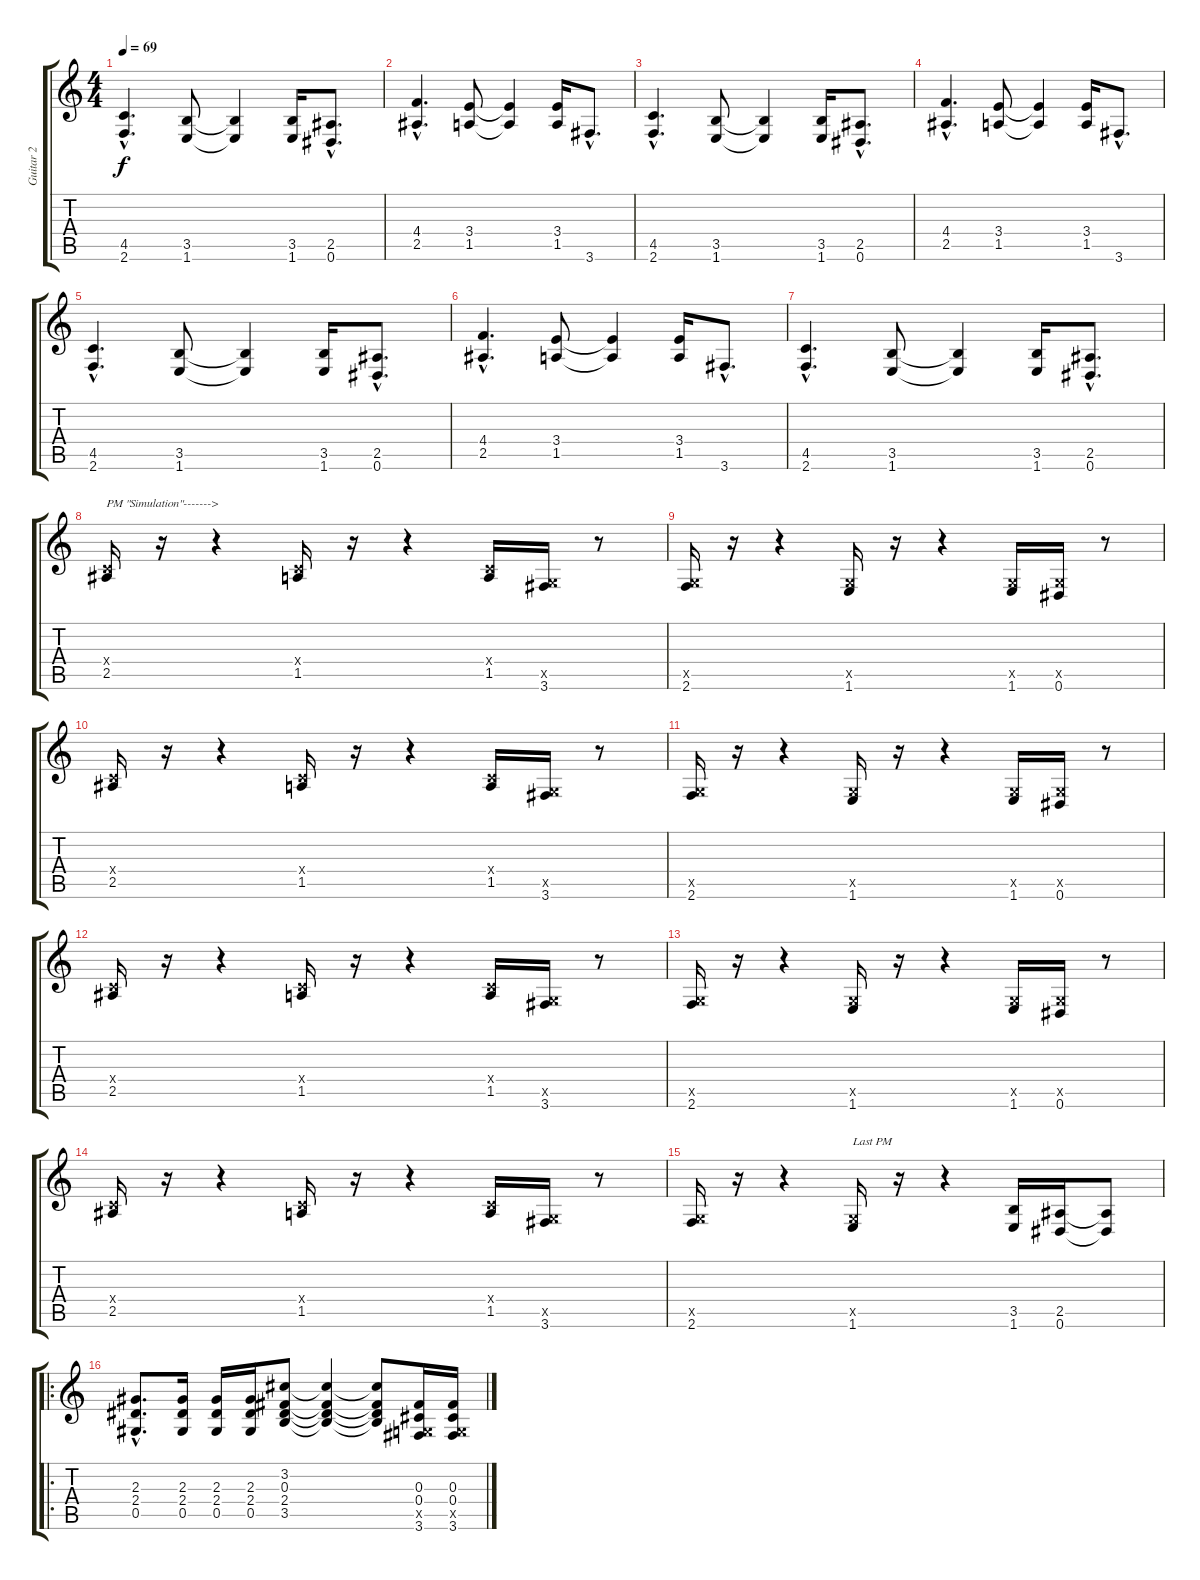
\track ("Guitar 2" "Guitar 2") {instrument overdrivenguitar}
\staff {score tabs}
\tuning (Eb4 Bb3 Gb3 Db3 Ab2 Eb2) {hide}
\ts (4 4)
\tempo 69
\clef g2
\ks c
(4.5{hac} 2.6{hac}).4{d dy f} (3.5 1.6).8 (3.5{t} 1.6{t}).4 (3.5 1.6).16 (2.5{hac} 0.6{hac}).8{d} |
(4.4{hac} 2.5{hac}).4{d} (3.4 1.5).8 (3.4{t} 1.5{t}).4 (3.4 1.5).16 3.6{hac}.8{d} |
(4.5{hac} 2.6{hac}).4{d} (3.5 1.6).8 (3.5{t} 1.6{t}).4 (3.5 1.6).16 (2.5{hac} 0.6{hac}).8{d} |
(4.4{hac} 2.5{hac}).4{d} (3.4 1.5).8 (3.4{t} 1.5{t}).4 (3.4 1.5).16 3.6{hac}.8{d} |
(4.5{hac} 2.6{hac}).4{d} (3.5 1.6).8 (3.5{t} 1.6{t}).4 (3.5 1.6).16 (2.5{hac} 0.6{hac}).8{d} |
(4.4{hac} 2.5{hac}).4{d} (3.4 1.5).8 (3.4{t} 1.5{t}).4 (3.4 1.5).16 3.6{hac}.8{d} |
(4.5{hac} 2.6{hac}).4{d} (3.5 1.6).8 (3.5{t} 1.6{t}).4 (3.5 1.6).16 (2.5{hac} 0.6{hac}).8{d} |
(-1.4{x} 2.5).16{txt "PM \"Simulation\"------->"} r.16 r.4 (-1.4{x} 1.5).16 r.16 r.4 (-1.4{x} 1.5).16 (-1.5{x} 3.6).16 r.8 |
(-1.5{x} 2.6).16 r.16 r.4 (-1.5{x} 1.6).16 r.16 r.4 (-1.5{x} 1.6).16 (-1.5{x} 0.6).16 r.8 |
(-1.4{x} 2.5).16 r.16 r.4 (-1.4{x} 1.5).16 r.16 r.4 (-1.4{x} 1.5).16 (-1.5{x} 3.6).16 r.8 |
(-1.5{x} 2.6).16 r.16 r.4 (-1.5{x} 1.6).16 r.16 r.4 (-1.5{x} 1.6).16 (-1.5{x} 0.6).16 r.8 |
(-1.4{x} 2.5).16 r.16 r.4 (-1.4{x} 1.5).16 r.16 r.4 (-1.4{x} 1.5).16 (-1.5{x} 3.6).16 r.8 |
(-1.5{x} 2.6).16 r.16 r.4 (-1.5{x} 1.6).16 r.16 r.4 (-1.5{x} 1.6).16 (-1.5{x} 0.6).16 r.8 |
(-1.4{x} 2.5).16 r.16 r.4 (-1.4{x} 1.5).16 r.16 r.4 (-1.4{x} 1.5).16 (-1.5{x} 3.6).16 r.8 |
(-1.5{x} 2.6).16 r.16 r.4 (-1.5{x} 1.6).16{txt "Last PM"} r.16 r.4 (3.5 1.6).16 (2.5 0.6).16 (2.5{t} 0.6{t}).8 |
\ro
(2.3{hac} 2.4{hac} 0.5{hac}).8{d} (2.3 2.4 0.5).16 (2.3 2.4 0.5).16 (2.3 2.4 0.5).16 (3.2 0.3 2.4 3.5).8 (3.2{t} 0.3{t} 2.4{t} 3.5{t}).4 (3.2{t} 0.3{t} 2.4{t} 3.5{t}).8 (0.3 0.4 -1.5{x} 3.6).16 (0.3 0.4 -1.5{x} 3.6).16
